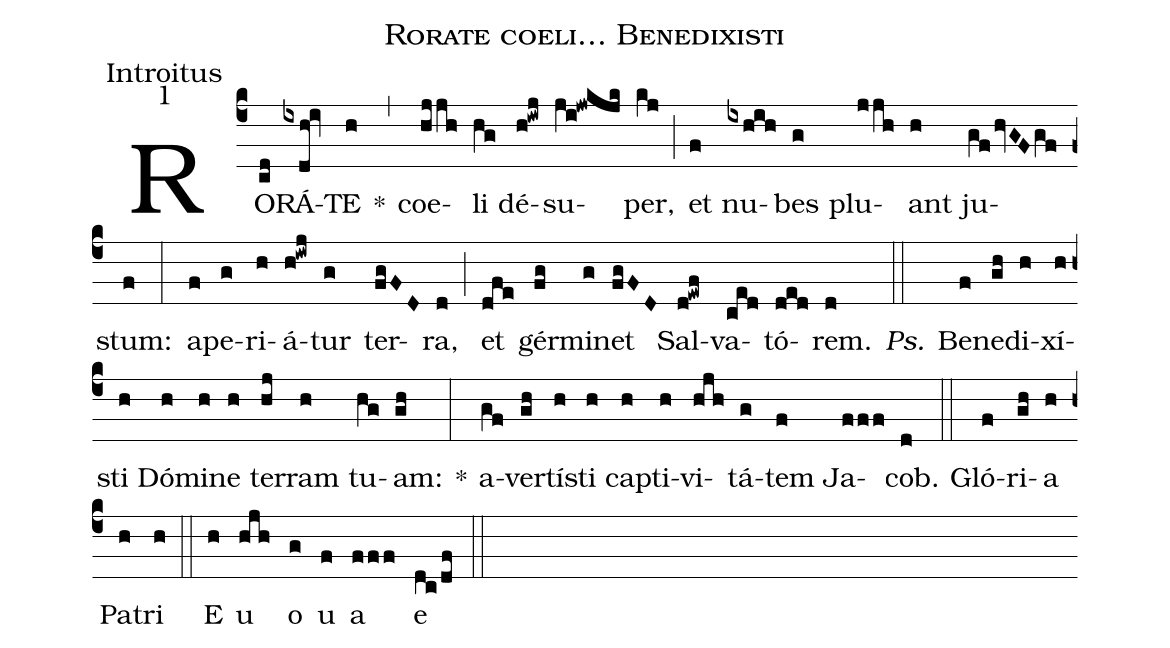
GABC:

name:Rorate coeli… Benedixisti;
office-part:Introitus;
mode:1;
%%
(c4) RO(cd)RÁ(ixdh!iv)TE(h) *(,) coe(hjjh)li(hg) dé(h!iwj)su(ji!jwkjk)per,(kj) (;) et(f) nu(ixhih)bes(g) plu(jjh)ant(h) ju(gfhvGFgf)stum:(f) (:) a(f)pe(g)ri(h)á(h!iwj)tur(g) ter(fgFD)ra,(d) (;) et(dfe) gér(fg)mi(g)net(fgFD) Sal(d!ewf)va(ced)tó(ded)rem.(d) <i>Ps.</i>(::) Be(f)ne(gh)di(h)xí(h)sti(h) Dó(h)mi(h)ne(h) ter(hj)ram(h) tu(hg)am:(gh) *(:) a(gf)ver(gh)tí(h)sti(h) ca(h)pti(h)vi(hjh)tá(g)tem(f) Ja(fff)cob.(d) (::) Gló(f)ri(gh)a(h) Pa(h)tri(h) (::) E(h) u(hjh) o(g) u(f) a(fff) e(dc/df) (::)
